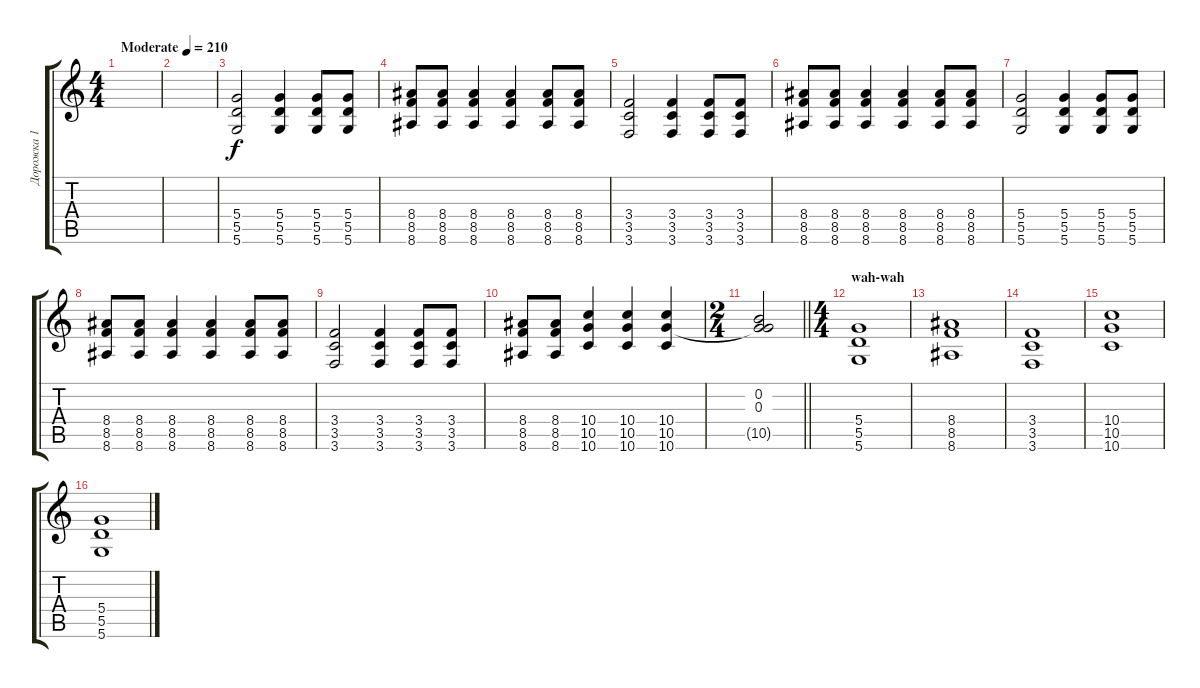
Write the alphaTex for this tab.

\track ("Дорожка 1" "Дорожка 1") {instrument distortionguitar}
\staff {score tabs}
\tuning (E4 B3 G3 D3 A2 D2) {hide}
\ts (4 4)
\tempo (210 "Moderate")
\clef g2
\ks c
|
|
(5.4 5.5 5.6).2 (5.4 5.5 5.6).4 (5.4 5.5 5.6).8 (5.4 5.5 5.6).8 |
(8.4 8.5 8.6).8 (8.4 8.5 8.6).8 (8.4 8.5 8.6).4 (8.4 8.5 8.6).4 (8.4 8.5 8.6).8 (8.4 8.5 8.6).8 |
(3.4 3.5 3.6).2 (3.4 3.5 3.6).4 (3.4 3.5 3.6).8 (3.4 3.5 3.6).8 |
(8.4 8.5 8.6).8 (8.4 8.5 8.6).8 (8.4 8.5 8.6).4 (8.4 8.5 8.6).4 (8.4 8.5 8.6).8 (8.4 8.5 8.6).8 |
(5.4 5.5 5.6).2 (5.4 5.5 5.6).4 (5.4 5.5 5.6).8 (5.4 5.5 5.6).8 |
(8.4 8.5 8.6).8 (8.4 8.5 8.6).8 (8.4 8.5 8.6).4 (8.4 8.5 8.6).4 (8.4 8.5 8.6).8 (8.4 8.5 8.6).8 |
(3.4 3.5 3.6).2 (3.4 3.5 3.6).4 (3.4 3.5 3.6).8 (3.4 3.5 3.6).8 |
(8.4 8.5 8.6).8 (8.4 8.5 8.6).8 (10.4 10.5 10.6).4 (10.4 10.5 10.6).4 (10.4 10.5 10.6).4 |
\ts (2 4)
\barLineRight lightlight
(0.2 0.3 10.5{t}).2 |
\ts (4 4)
\section ("" "wah-wah")
(5.4 5.5 5.6).1 |
(8.4 8.5 8.6).1 |
(3.4 3.5 3.6).1 |
(10.4 10.5 10.6).1 |
(5.4 5.5 5.6).1
